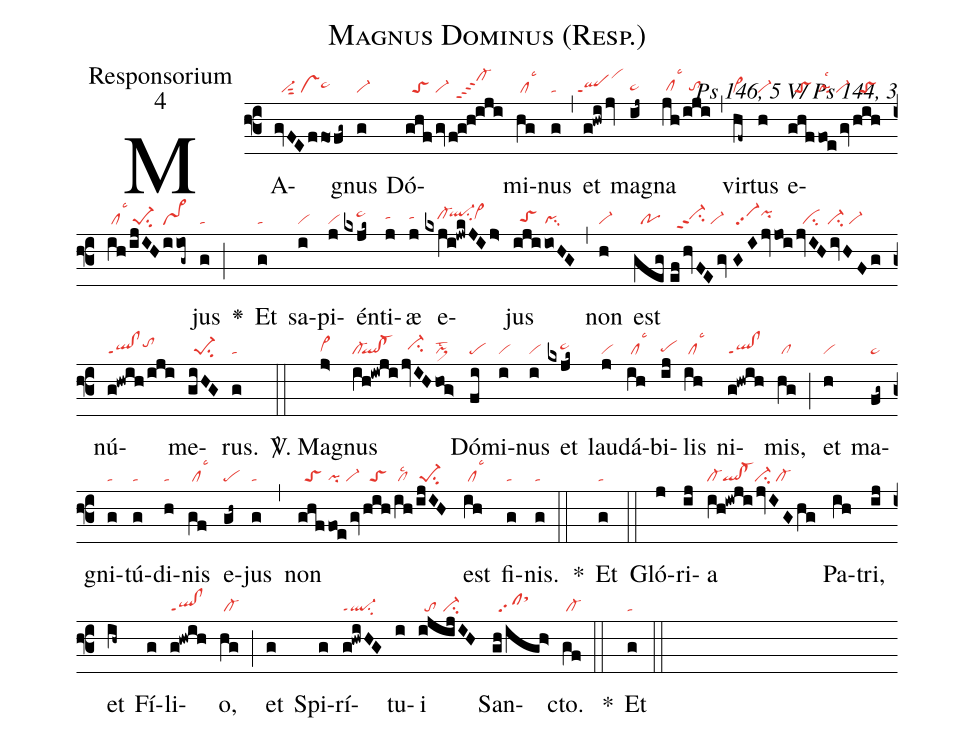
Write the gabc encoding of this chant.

name:Magnus Dominus (Resp.);
office-part:Responsorium;
mode:4;
commentary:Ps 146, 5 V/ Ps 144, 3;
nabc-lines:1;
%%
(f3)MA(gvFEffo/fg~|//vi-sut2/vspe~hh)gnus(g|vi-)
Dó(ghf|//toS|/gv|vi-|/f!g!h!iji|//cl-hkppt4)mi(hg|/cllsc3)nus(g|ta) (,)
et(g!hwi/jv|``qlppt1vihl) ma(ij~|pe~hg)gna(jh|/clhglsc3|/iji|//tohg) (,)
vir(hf~|cl~)tus(h|vi-) e(ghf|//toS|foe/gv|pilsc2/vi-|hih|//toS|/ih|/cllsc3|/ijIH|/pe-1su2|iiog~|pr~)jus(g|ta) (;)
<v>\greheightstar</v>()
Et(g|ta) sa(i|vi)pi(j|vi)én(kxjk~|////pe~hi)ti(j|tahh)æ(j|tahh)
e(kxji!jwkJIj>|////cl-hh`ql-hisu2```vi>hh)jus(iji|//toShg|ioHG|pisu1) (,) non(h|vi-)
est(geg|//po|//efhvFEgv|//vi-hhppt2su2/vi-|//GIjvjoi|/vi-pp2pihi|/jvIHivHFg|//ci//ci-/vi-)
nú(g!hwih/iji|ql!clppt1tohi)me(giHG|//pe-1su2)rus.(g|ta) (::)

<sp>V/</sp>. Ma(j>|vi>hg)gnus(ih!iwji|cl-``ql!cl-|/jvIH|//ci-hh|hog>|pi>lst2) Dó(fi|pe)mi(i|vi)nus(i|vi)
et(kxjk~|////pe~hh) lau(j|vi)dá(ih|/cllsc3)bi(ij|pehg)lis(ih|/cllsc3) ni(g!hwih|ql!clppt1)mis,(hg|/cl) (;)
et(h|vi) ma(fg~|pe~)gni(g|ta)tú(g|ta)di(h|ta)nis(gf|/cllsc3) e(gh~|pe)jus(g|ta) (,)
non(ghf|//toS|foe/gv|pi/vi-|/hih|//toS|/ih|/cllsc2|/ijIH|/pe-1su2) est(ih|/cllsc3) fi(g|ta)nis.(g|ta) (::)

*() Et(g|ta) (::)

Gló(j)ri(ij)a(ih!iwjijvIGhg|cl-ql!cl-ci-/cl-) Pa(ih)tri,(ij)
et(ih~) Fí(g)li(g!hwih|ql!clppt1)o,(hg|/cl-) (;)
et(g) Spi(g)rí(g!hwiHG|ql-ppt1su2)tu(i)i(ijijIH|//to//ci-) San(gh/igh>|//sfsthk)cto.(gf|/cl-) (::)

*() Et(g|ta) (::)
